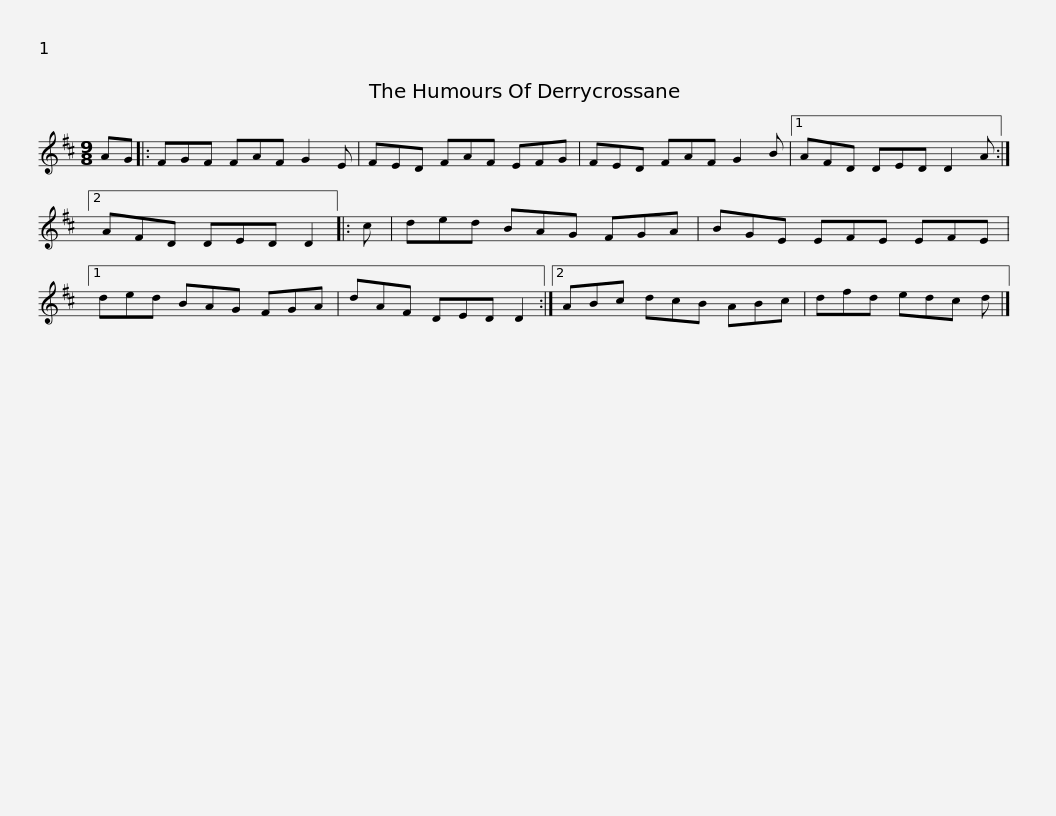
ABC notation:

X:1
L:1/8
M:9/8
I:linebreak $
K:D
V:1 treble
V:1
 AG |: FGF FAF G2 E | FED FAF EFG | FED FAF G2 B |1 AFD DED D2 A :|2 %5
 AFD DED D2 |:$ c | ded BAG FGA | BGE EFE EFE |1 ded BAG FGA | %10
 dAF DED D2 :|2$ ABc dcB ABc | dfd edc d |] %13
